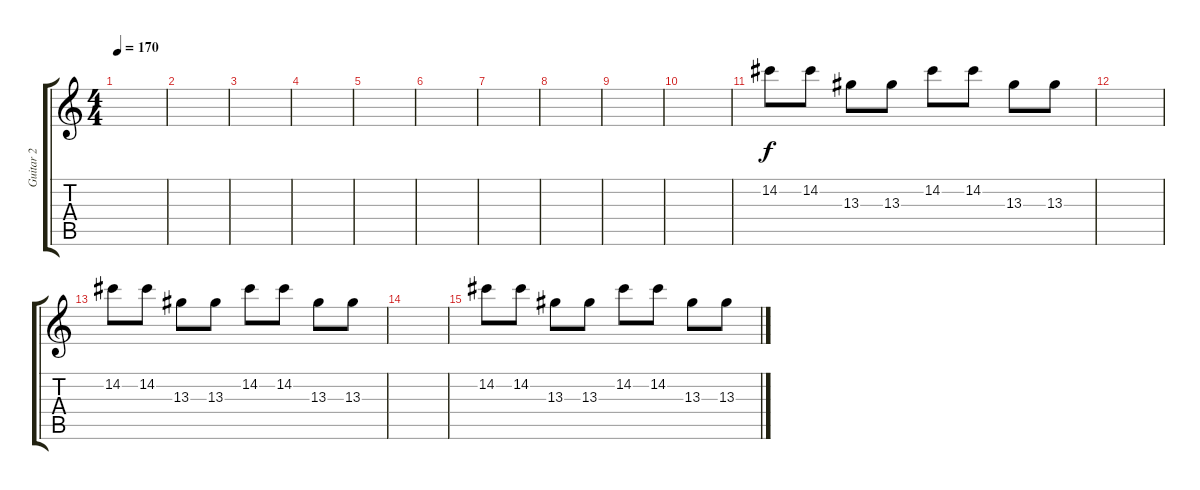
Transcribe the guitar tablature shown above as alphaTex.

\track ("Guitar 2" "Guitar 2") {instrument overdrivenguitar}
\staff {score tabs}
\tuning (E4 B3 G3 D3 A2 E2) {hide}
\ts (4 4)
\tempo 170
\clef g2
\ks c
|
|
|
|
|
|
|
|
|
|
14.2.8 14.2.8 13.3.8 13.3.8 14.2.8 14.2.8 13.3.8 13.3.8 |
|
14.2.8 14.2.8 13.3.8 13.3.8 14.2.8 14.2.8 13.3.8 13.3.8 |
|
14.2.8 14.2.8 13.3.8 13.3.8 14.2.8 14.2.8 13.3.8 13.3.8
